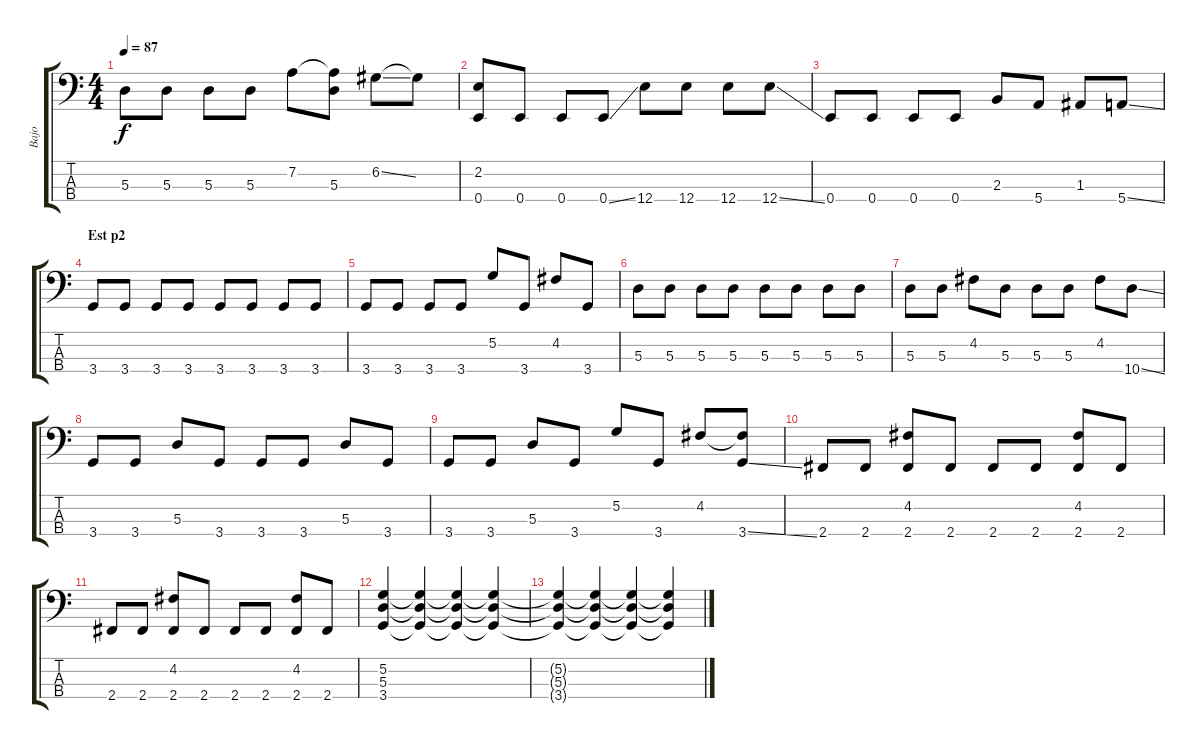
\track ("Bajo" "Bajo") {instrument electricbasspick}
\staff {score tabs}
\tuning (G2 D2 A1 E1) {hide}
\ts (4 4)
\tempo 87
\clef f4
\ks c
5.3.8{dy f} 5.3.8 5.3.8 5.3.8 7.2.8 (7.2{t} 5.3).8 6.2{ss}.8 6.2{t}.8 |
(2.2 0.4).8 0.4.8 0.4.8 0.4{ss}.8 12.4.8 12.4.8 12.4.8 12.4{ss}.8 |
0.4.8 0.4.8 0.4.8 0.4.8 2.3.8 5.4.8 1.3.8 5.4{ss}.8 |
\section ("" "Est p2")
3.4.8 3.4.8 3.4.8 3.4.8 3.4.8 3.4.8 3.4.8 3.4.8 |
3.4.8 3.4.8 3.4.8 3.4.8 5.2.8 3.4.8 4.2.8 3.4.8 |
5.3.8 5.3.8 5.3.8 5.3.8 5.3.8 5.3.8 5.3.8 5.3.8 |
5.3.8 5.3.8 4.2.8 5.3.8 5.3.8 5.3.8 4.2.8 10.4{ss}.8 |
3.4.8 3.4.8 5.3.8 3.4.8 3.4.8 3.4.8 5.3.8 3.4.8 |
3.4.8 3.4.8 5.3.8 3.4.8 5.2.8 3.4.8 4.2.8 (4.2{t} 3.4{ss}).8 |
2.4.8 2.4.8 (4.2 2.4).8 2.4.8 2.4.8 2.4.8 (4.2 2.4).8 2.4.8 |
2.4.8 2.4.8 (4.2 2.4).8 2.4.8 2.4.8 2.4.8 (4.2 2.4).8 2.4.8 |
(5.2 5.3 3.4).4 (5.2{t} 5.3{t} 3.4{t}).4 (5.2{t} 5.3{t} 3.4{t}).4 (5.2{t} 5.3{t} 3.4{t}).4 |
(5.2{t} 5.3{t} 3.4{t}).4 (5.2{t} 5.3{t} 3.4{t}).4 (5.2{t} 5.3{t} 3.4{t}).4 (5.2{t} 5.3{t} 3.4{t}).4
